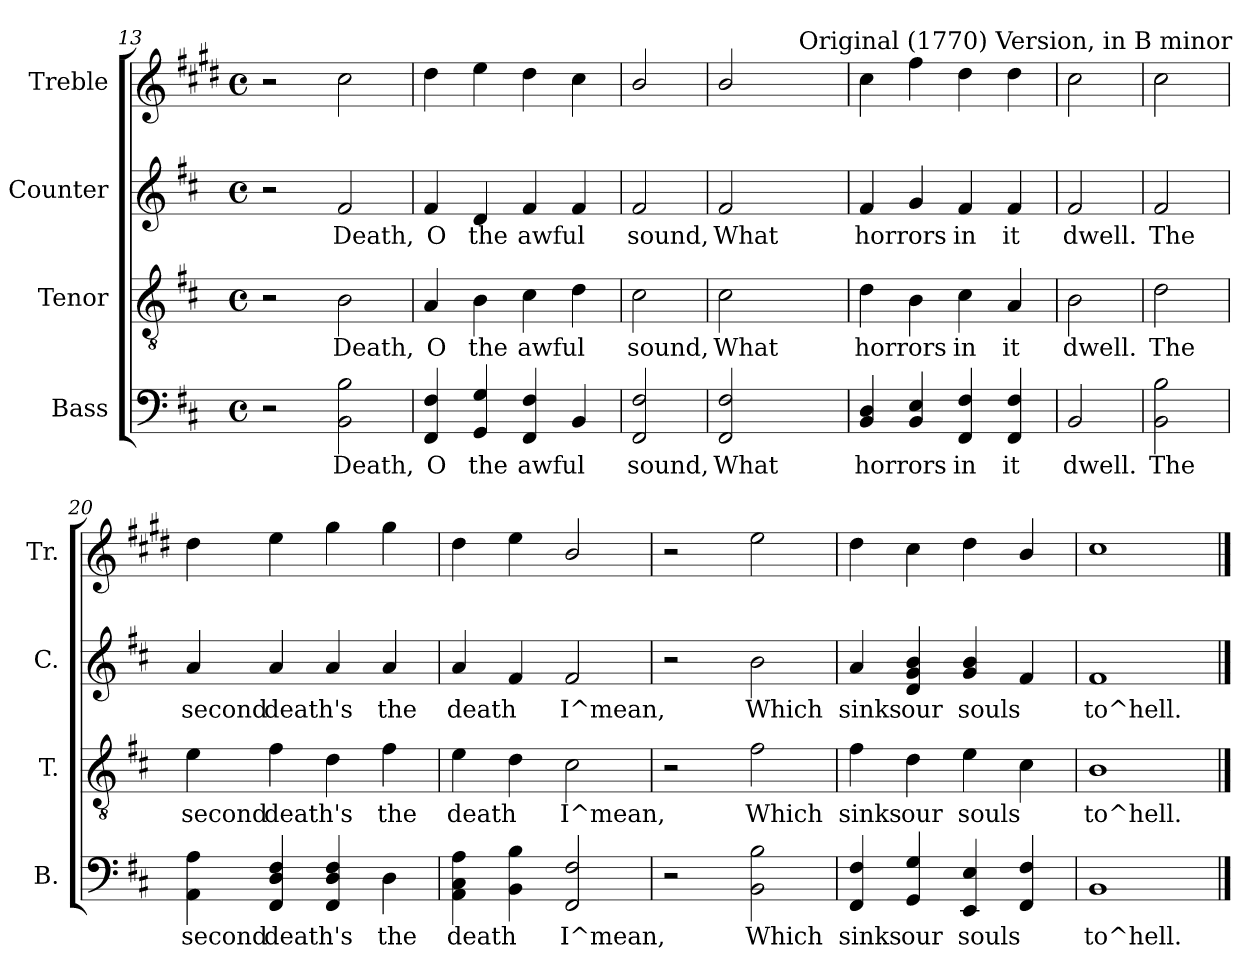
**kern	**text	**kern	**text	**kern	**text	**kern
*part4	*part4	*part3	*part3	*part2	*part2	*part1
*staff4	*staff4	*staff3	*staff3	*staff2	*staff2	*staff1
*I"Bass	*	*I"Tenor	*	*I"Counter	*	*I"Treble
*I'B.	*	*I'T.	*	*I'C.	*	*I'Tr.
!!LO:LB:g=z
*clefF4	*	*clefGv2	*	*clefG2	*	*clefG2
*	*	*	*	*	*	*ITrd1c2
*k[f#c#]	*	*k[f#c#]	*	*k[f#c#]	*	*k[f#c#]
*D:	*	*D:	*	*D:	*	*D:
*M4/4	*	*M4/4	*	*M4/4	*	*M4/4
*met(c)	*	*met(c)	*	*met(c)	*	*met(c)
=13	=13	=13	=13	=13	=13	=13
2r	.	2r	.	2r	.	2r
!	!LO:LY:a:cj	!	!LO:LY:a:cj	!	!LO:LY:b:cj	!
2B\ 2BB\	Death,	2B\	Death,	2f#/	Death,	2b\
=14	=14	=14	=14	=14	=14	=14
!	!LO:LY:a:cj	!	!LO:LY:a:cj	!	!LO:LY:b:cj	!
4F#/ 4FF#/	O	4A/	O	4f#/	O	4cc#\
!	!LO:LY:a:cj	!	!LO:LY:a:cj	!	!LO:LY:b:cj	!
4G/ 4GG/	the	4B\	the	4d/	the	4dd\
!	!LO:LY:a:cj	!	!LO:LY:a:cj	!	!LO:LY:b:cj	!
4F#/ 4FF#/	awful	4c#\	awful	4f#/	awful	4cc#\
!	!LO:LY:a:cj	!	!LO:LY:a:cj	!	!LO:LY:b:cj	!
4BB/	.	4d\	.	4f#/	.	4b\
=15	=15	=15	=15	=15	=15	=15
!	!LO:LY:a:cj	!	!LO:LY:a:cj	!	!LO:LY:b:cj	!
2F#/ 2FF#/	sound,	2c#\	sound,	2f#/	sound,	2a/
=16	=16	=16	=16	=16	=16	=16
!	!LO:LY:a:cj	!	!LO:LY:a:cj	!	!LO:LY:b:cj	!
*	*	*	*	*	*	*^
2F#/ 2FF#/	What	2c#\	What	2f#/	What	2a/	4ryy
.	.	.	.	.	.	.	16ryy
.	.	.	.	.	.	.	64ryy
!	!	!	!	!	!	!	!LO:TX:a:t=Original (1770) Version, in B minor
.	.	.	.	.	.	.	8ryy
.	.	.	.	.	.	.	32.ryy
=17	=17	=17	=17	=17	=17	=17	=17
!	!LO:LY:a:cj	!	!LO:LY:a:cj	!	!LO:LY:b:cj	!	!
*	*	*	*	*	*	*v	*v
4D/ 4BB/	horrors	4d\	horrors	4f#/	horrors	4b\
!	!LO:LY:a:cj	!	!LO:LY:a:cj	!	!LO:LY:b:cj	!
4BB/ 4E/	.	4B\	.	4g/	.	4ee\
!	!LO:LY:a:cj	!	!LO:LY:a:cj	!	!LO:LY:b:cj	!
4F#/ 4FF#/	in	4c#\	in	4f#/	in	4cc#\
!	!LO:LY:a:cj	!	!LO:LY:a:cj	!	!LO:LY:b:cj	!
4F#/ 4FF#/	it	4A/	it	4f#/	it	4cc#\
=18	=18	=18	=18	=18	=18	=18
!	!LO:LY:a:cj	!	!LO:LY:a:cj	!	!LO:LY:b:cj	!
2BB/	dwell.	2B\	dwell.	2f#/	dwell.	2b\
=19	=19	=19	=19	=19	=19	=19
!	!LO:LY:a:cj	!	!LO:LY:a:cj	!	!LO:LY:b:cj	!
2BB\ 2B\	The	2d\	The	2f#/	The	2b\
=20	=20	=20	=20	=20	=20	=20
!	!LO:LY:a:cj	!	!LO:LY:a:cj	!	!LO:LY:b:cj	!
4AA\ 4A\	second	4e\	second	4a/	second	4cc#\
!	!LO:LY:a:cj	!	!LO:LY:a:cj	!	!LO:LY:b:cj	!
4F#/ 4FF#/ 4D/	death's	4f#\	death's	4a/	death's	4dd\
!	!LO:LY:a:cj	!	!LO:LY:a:cj	!	!LO:LY:b:cj	!
4F#/ 4FF#/ 4D/	.	4d\	.	4a/	.	4ff#\
!	!LO:LY:a:cj	!	!LO:LY:a:cj	!	!LO:LY:b:cj	!
4D\	the	4f#\	the	4a/	the	4ff#\
=21	=21	=21	=21	=21	=21	=21
!	!LO:LY:a:cj	!	!LO:LY:a:cj	!	!LO:LY:b:cj	!
4A\ 4AA\ 4C#\	death	4e\	death	4a/	death	4cc#\
!	!LO:LY:a:cj	!	!LO:LY:a:cj	!	!LO:LY:b:cj	!
4BB\ 4B\	.	4d\	.	4f#/	.	4dd\
!	!LO:LY:a:cj	!	!LO:LY:a:cj	!	!LO:LY:b:cj	!
2FF#/ 2F#/	I^mean,	2c#\	I^mean,	2f#/	I^mean,	2a/
=22	=22	=22	=22	=22	=22	=22
2r	.	2r	.	2r	.	2r
!	!LO:LY:a:cj	!	!LO:LY:a:cj	!	!LO:LY:b:cj	!
2B\ 2BB\	Which	2f#\	Which	2b\	Which	2dd\
=23	=23	=23	=23	=23	=23	=23
!	!LO:LY:a:cj	!	!LO:LY:a:cj	!	!LO:LY:b:cj	!
4F#/ 4FF#/	sinks	4f#\	sinks	4a/	sinks	4cc#\
!	!LO:LY:a:cj	!	!LO:LY:a:cj	!	!LO:LY:b:cj	!
4G/ 4GG/	our	4d\	our	4b/ 4g/ 4d/	our	4b\
!	!LO:LY:a:cj	!	!LO:LY:a:cj	!	!LO:LY:b:cj	!
4E/ 4EE/	souls	4e\	souls	4b/ 4g/	souls	4cc#\
!	!LO:LY:a:cj	!	!LO:LY:a:cj	!	!LO:LY:b:cj	!
4F#/ 4FF#/	.	4c#\	.	4f#/	.	4a/
=24	=24	=24	=24	=24	=24	=24
!	!LO:LY:a:cj	!	!LO:LY:a:cj	!	!LO:LY:b:cj	!
1BB	to^hell.	1B	to^hell.	1f#	to^hell.	1b
==	==	==	==	==	==	==
*-	*-	*-	*-	*-	*-	*-
